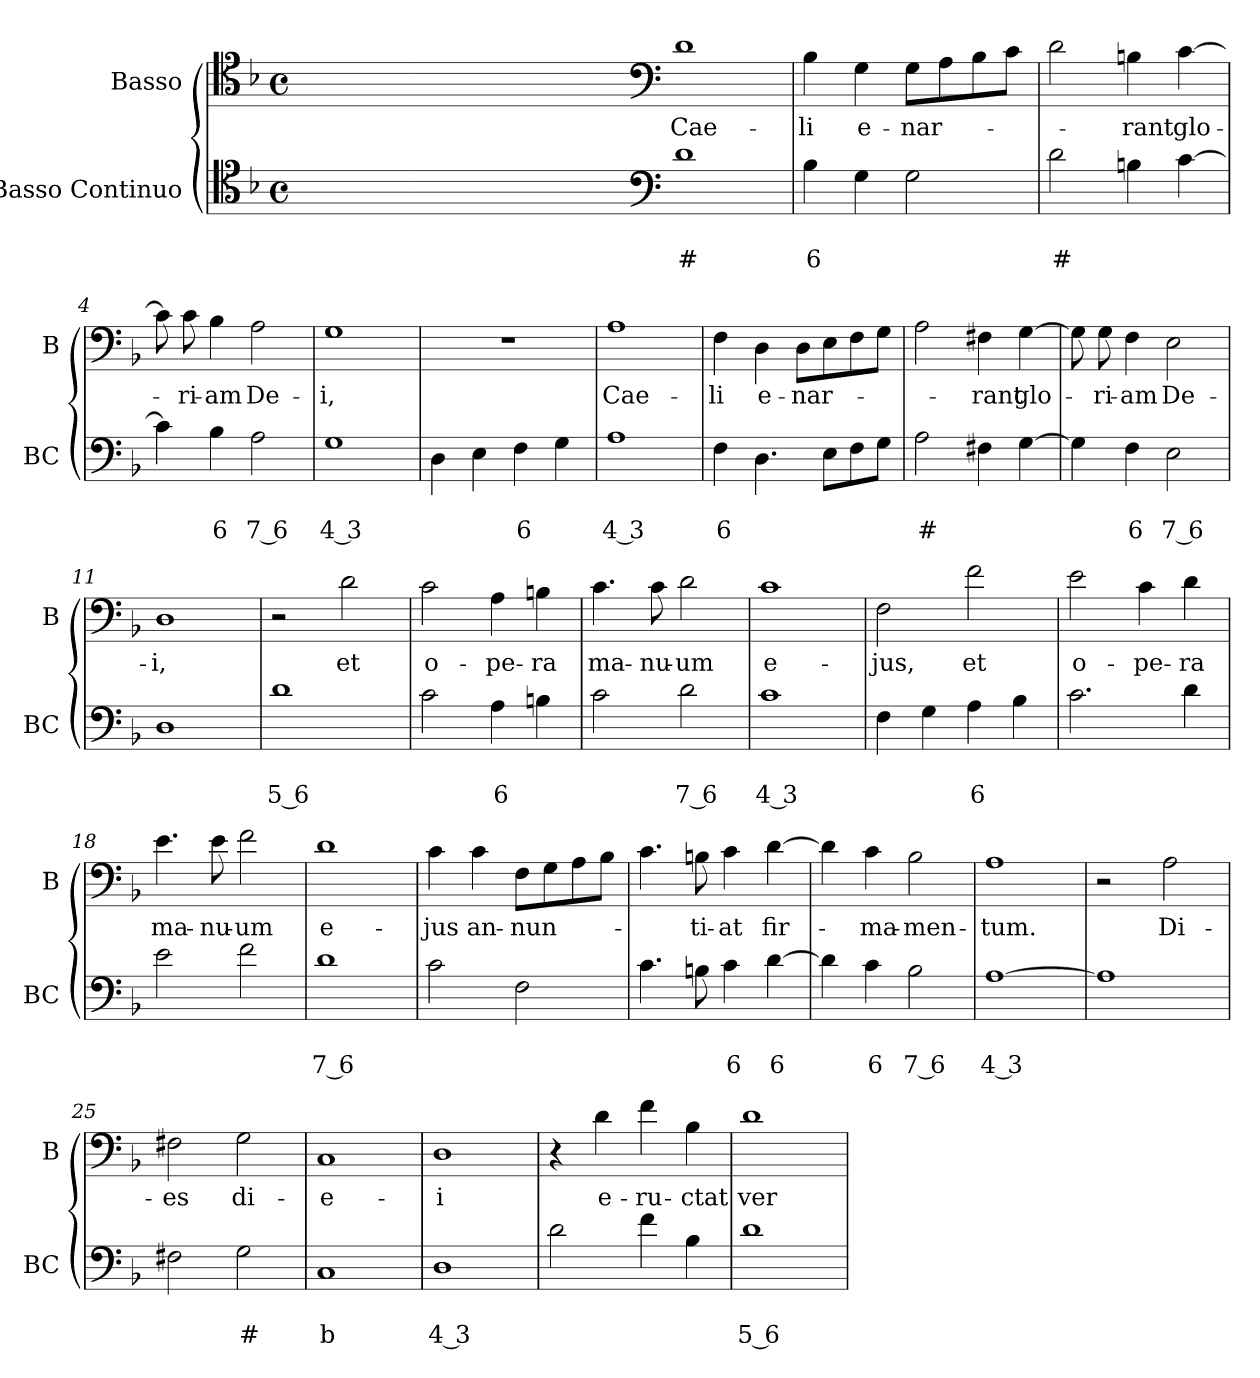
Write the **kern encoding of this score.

**kern	**text	**text	**kern	**text
*part2	*part2	*part2	*part1	*part1
*staff2	*staff2	*staff2	*staff1	*staff1
*I"Basso Continuo	*	*	*I"Basso	*
*I'BC	*	*	*I'B	*
*clefC4	*	*	*clefC4	*
*k[b-]	*	*	*k[b-]	*
*F:	*	*	*F:	*
*M4/4	*	*	*M4/4	*
*met(c)	*	*	*met(c)	*
=	=	=	=	=
1ryy	.	.	1ryy	.
=1X-	=1X-	=1X-	=1X-	=1X-
4ryy	.	.	4ryy	.
4ryy	.	.	4ryy	.
4ryy	.	.	4ryy	.
4ryy	.	.	4ryy	.
=1-	=1-	=1-	=1-	=1-
*clefF4	*	*	*clefF4	*
!	!	!LO:LY:b	!	!LO:LY:b
1d	.	#	1d	Cae-
=2	=2	=2	=2	=2
!	!	!LO:LY:b	!	!LO:LY:b
4B-\	.	6	4B-\	-li
!	!	!	!	!LO:LY:b
4G\	.	.	4G\	e-
!	!	!	!	!LO:LY:b
2G\	.	.	8G\L	-nar-
.	.	.	8A\	.
.	.	.	8B-\	.
.	.	.	8c\J	.
=3	=3	=3	=3	=3
!	!	!LO:LY:b	!	!
2d\	.	#	2d\	.
!	!	!	!	!LO:LY:b
4Bn\	.	.	4Bn\	-rant
!	!	!	!	!LO:LY:b
[4c\	.	.	[4c\	glo-
=4	=4	=4	=4	=4
4c\]	.	.	8c\]	.
!	!	!	!	!LO:LY:b
.	.	.	8c\	-ri-
!	!	!LO:LY:b	!	!LO:LY:b
4B-\	.	6	4B-\	-am
!	!	!LO:LY:b	!	!LO:LY:b
2A\	.	7 6	2A\	De-
=5	=5	=5	=5	=5
!	!	!LO:LY:b	!	!LO:LY:b
1G	.	4 3	1G	-i,
=6	=6	=6	=6	=6
4D\	.	.	1r	.
4E\	.	.	.	.
!	!	!LO:LY:b	!	!
4F\	.	6	.	.
4G\	.	.	.	.
!!LO:LB:g=z
=7	=7	=7	=7	=7
!	!	!LO:LY:b	!	!LO:LY:b
1A	.	4 3	1A	Cae-
=8	=8	=8	=8	=8
!	!	!LO:LY:b	!	!LO:LY:b
4F\	.	6	4F\	-li
!	!	!	!	!LO:LY:b
4.D\	.	.	4D\	e-
!	!	!	!	!LO:LY:b
.	.	.	8D\L	-nar-
8E\L	.	.	8E\	.
8F\	.	.	8F\	.
8G\J	.	.	8G\J	.
=9	=9	=9	=9	=9
!	!	!LO:LY:b	!	!
2A\	.	#	2A\	.
!	!	!	!	!LO:LY:b
4F#X\	.	.	4F#X\	-rant
!	!	!	!	!LO:LY:b
[4G\	.	.	[4G\	glo-
=10	=10	=10	=10	=10
4G\]	.	.	8G\]	.
!	!	!	!	!LO:LY:b
.	.	.	8G\	-ri-
!	!	!LO:LY:b	!	!LO:LY:b
4F\	.	6	4F\	-am
!	!	!LO:LY:b	!	!LO:LY:b
2E\	.	7 6	2E\	De-
=11	=11	=11	=11	=11
!	!	!	!	!LO:LY:b
1D	.	.	1D	-i,
=12	=12	=12	=12	=12
!	!	!LO:LY:b	!	!
1d	.	5 6	2r	.
!	!	!	!	!LO:LY:b
.	.	.	2d\	et
=13	=13	=13	=13	=13
!	!	!	!	!LO:LY:b
2c\	.	.	2c\	o-
!	!	!LO:LY:b	!	!LO:LY:b
4A\	.	6	4A\	-pe-
!	!	!	!	!LO:LY:b
4Bn\	.	.	4Bn\	-ra
=14	=14	=14	=14	=14
!	!	!	!	!LO:LY:b
2c\	.	.	4.c\	ma-
!	!	!	!	!LO:LY:b
.	.	.	8c\	-nu-
!	!	!LO:LY:b	!	!LO:LY:b
2d\	.	7 6	2d\	-um
!!LO:LB:g=z
=15	=15	=15	=15	=15
!	!	!LO:LY:b	!	!LO:LY:b
1c	.	4 3	1c	e-
=16	=16	=16	=16	=16
!	!	!	!	!LO:LY:b
4F\	.	.	2F\	-jus,
4G\	.	.	.	.
!	!	!LO:LY:b	!	!LO:LY:b
4A\	.	6	2f\	et
4B-\	.	.	.	.
=17	=17	=17	=17	=17
!	!	!	!	!LO:LY:b
2.c\	.	.	2e\	o-
!	!	!	!	!LO:LY:b
.	.	.	4c\	-pe-
!	!	!	!	!LO:LY:b
4d\	.	.	4d\	-ra
=18	=18	=18	=18	=18
!	!	!	!	!LO:LY:b
2e\	.	.	4.e\	ma-
!	!	!	!	!LO:LY:b
.	.	.	8e\	-nu-
!	!	!	!	!LO:LY:b
2f\	.	.	2f\	-um
=19	=19	=19	=19	=19
!	!	!LO:LY:b	!	!LO:LY:b
1d	.	7 6	1d	e-
=20	=20	=20	=20	=20
!	!	!	!	!LO:LY:b
2c\	.	.	4c\	-jus
!	!	!	!	!LO:LY:b
.	.	.	4c\	an-
!	!	!	!	!LO:LY:b
2F\	.	.	8F\L	-nun-
.	.	.	8G\	.
.	.	.	8A\	.
.	.	.	8B-\J	.
=21	=21	=21	=21	=21
4.c\	.	.	4.c\	.
!	!	!	!	!LO:LY:b
8Bn\	.	.	8Bn\	-ti-
!	!	!LO:LY:b	!	!LO:LY:b
4c\	.	6	4c\	-at
!	!	!LO:LY:b	!	!LO:LY:b
[4d\	.	6	[4d\	fir-
=22	=22	=22	=22	=22
4d\]	.	.	4d\]	.
!	!	!LO:LY:b	!	!LO:LY:b
4c\	.	6	4c\	-ma-
!	!	!LO:LY:b	!	!LO:LY:b
2B-\	.	7 6	2B-\	-men-
!!LO:LB:g=z
=23	=23	=23	=23	=23
!	!	!LO:LY:b	!	!LO:LY:b
[1A	.	4 3	1A	-tum.
=24	=24	=24	=24	=24
1A]	.	.	2r	.
!	!	!	!	!LO:LY:b
.	.	.	2A\	Di-
=25	=25	=25	=25	=25
!	!	!	!	!LO:LY:b
2F#X\	.	.	2F#X\	-es
!	!	!LO:LY:b	!	!LO:LY:b
2G\	.	#	2G\	di-
=26	=26	=26	=26	=26
!	!	!LO:LY:b	!	!LO:LY:b
1C	.	b	1C	-e-
=27	=27	=27	=27	=27
!	!	!LO:LY:b	!	!LO:LY:b
1D	.	4 3	1D	-i
=28	=28	=28	=28	=28
2d\	.	.	4r	.
!	!	!	!	!LO:LY:b
.	.	.	4d\	e-
!	!	!	!	!LO:LY:b
4f\	.	.	4f\	-ru-
!	!	!	!	!LO:LY:b
4B-\	.	.	4B-\	-ctat
=29	=29	=29	=29	=29
!	!	!LO:LY:b	!	!LO:LY:b
1d	.	5 6	1d	ver-
=	=	=	=	=
*-	*-	*-	*-	*-
